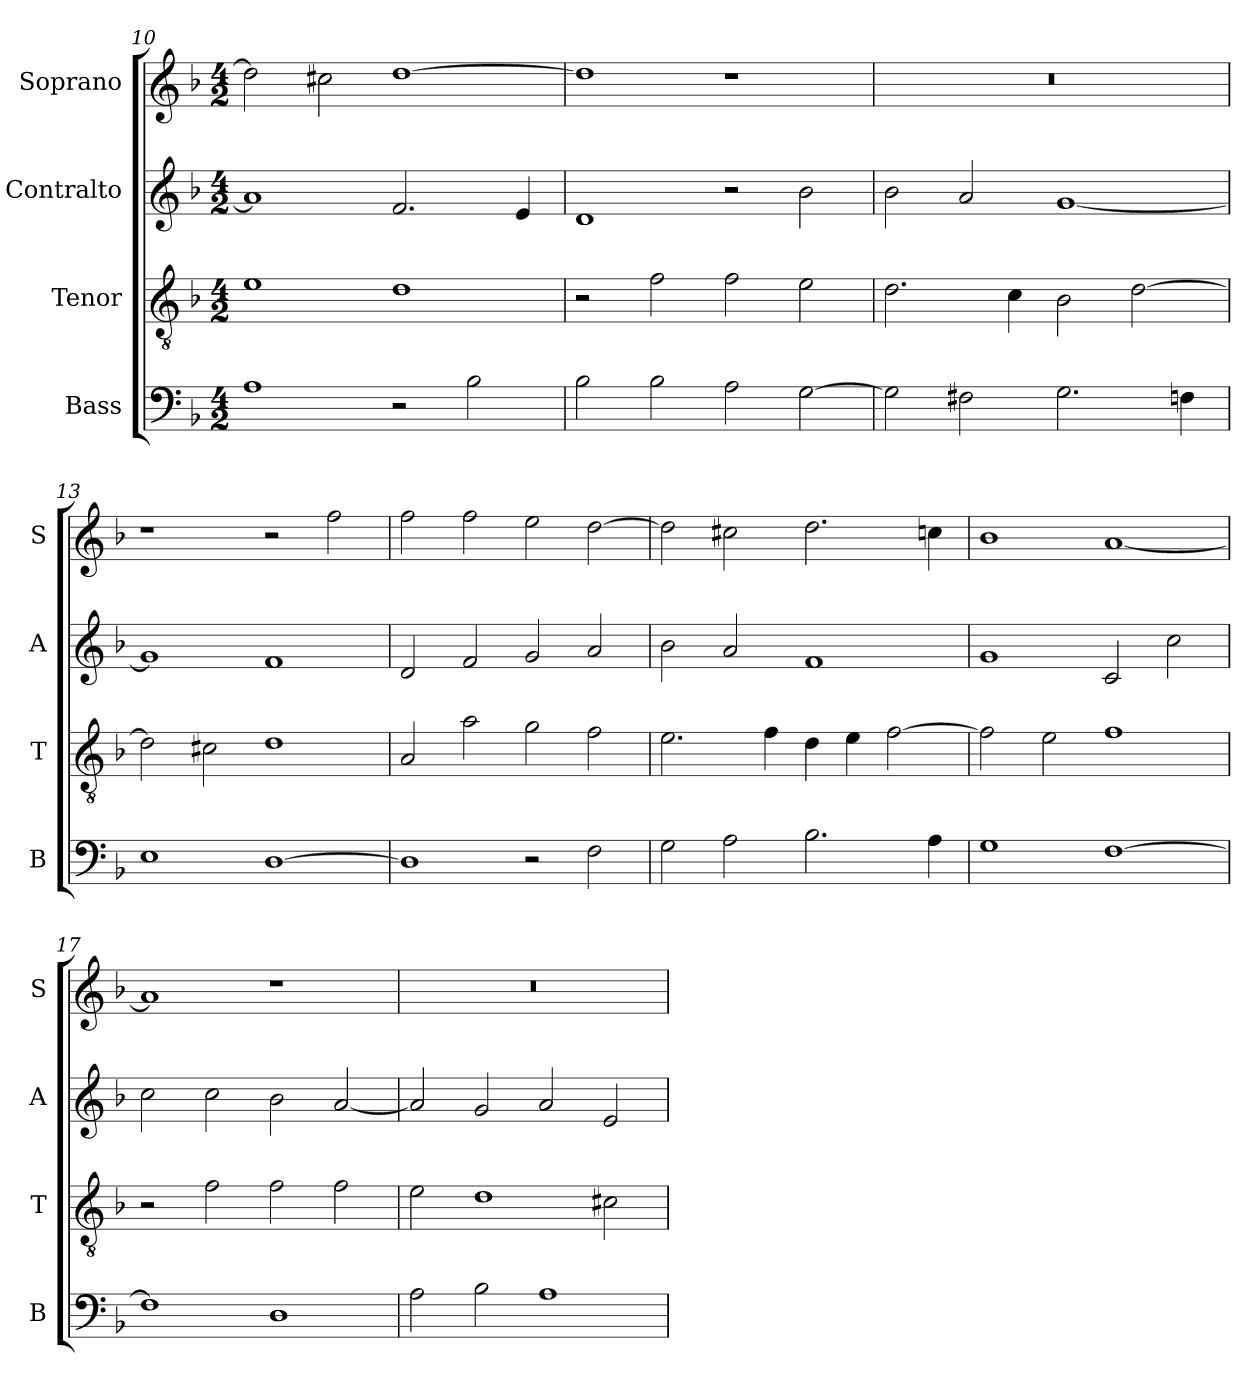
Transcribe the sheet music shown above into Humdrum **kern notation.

**kern	**kern	**kern	**kern
*part4	*part3	*part2	*part1
*staff4	*staff3	*staff2	*staff1
*I"Bass	*I"Tenor	*I"Contralto	*I"Soprano
*I'B	*I'T	*I'A	*I'S
*clefF4	*clefGv2	*clefG2	*clefG2
*k[b-]	*k[b-]	*k[b-]	*k[b-]
*D:aeo	*D:aeo	*D:aeo	*D:aeo
*M4/2	*M4/2	*M4/2	*M4/2
=10	=10	=10	=10
1A	1e	1a]	2dd]
.	.	.	2cc#X
2r	1d	2.f	[1dd
2B-	.	.	.
.	.	4e	.
=11	=11	=11	=11
2B-	2r	1d	1dd]
2B-	2f	.	.
2A	2f	2r	1r
[2G	2e	2b-	.
=12	=12	=12	=12
2G]	2.d	2b-	0r
2F#X	.	2a	.
.	4c	.	.
2.G	2B-	[1g	.
.	[2d	.	.
4Fn	.	.	.
=13	=13	=13	=13
1E	2d]	1g]	1r
.	2c#X	.	.
[1D	1d	1f	2r
.	.	.	2ff
=14	=14	=14	=14
1D]	2A	2d	2ff
.	2a	2f	2ff
2r	2g	2g	2ee
2F	2f	2a	[2dd
=15	=15	=15	=15
2G	2.e	2b-	2dd]
2A	.	2a	2cc#X
.	4f	.	.
2.B-	4d	1f	2.dd
.	4e	.	.
.	[2f	.	.
4A	.	.	4ccn
=16	=16	=16	=16
1G	2f]	1g	1b-
.	2e	.	.
[1F	1f	2c	[1a
.	.	2cc	.
=17	=17	=17	=17
1F]	2r	2cc	1a]
.	2f	2cc	.
1D	2f	2b-	1r
.	2f	[2a	.
=18	=18	=18	=18
2A	2e	2a]	0r
2B-	1d	2g	.
1A	.	2a	.
.	2c#X	2e	.
=	=	=	=
*-	*-	*-	*-
